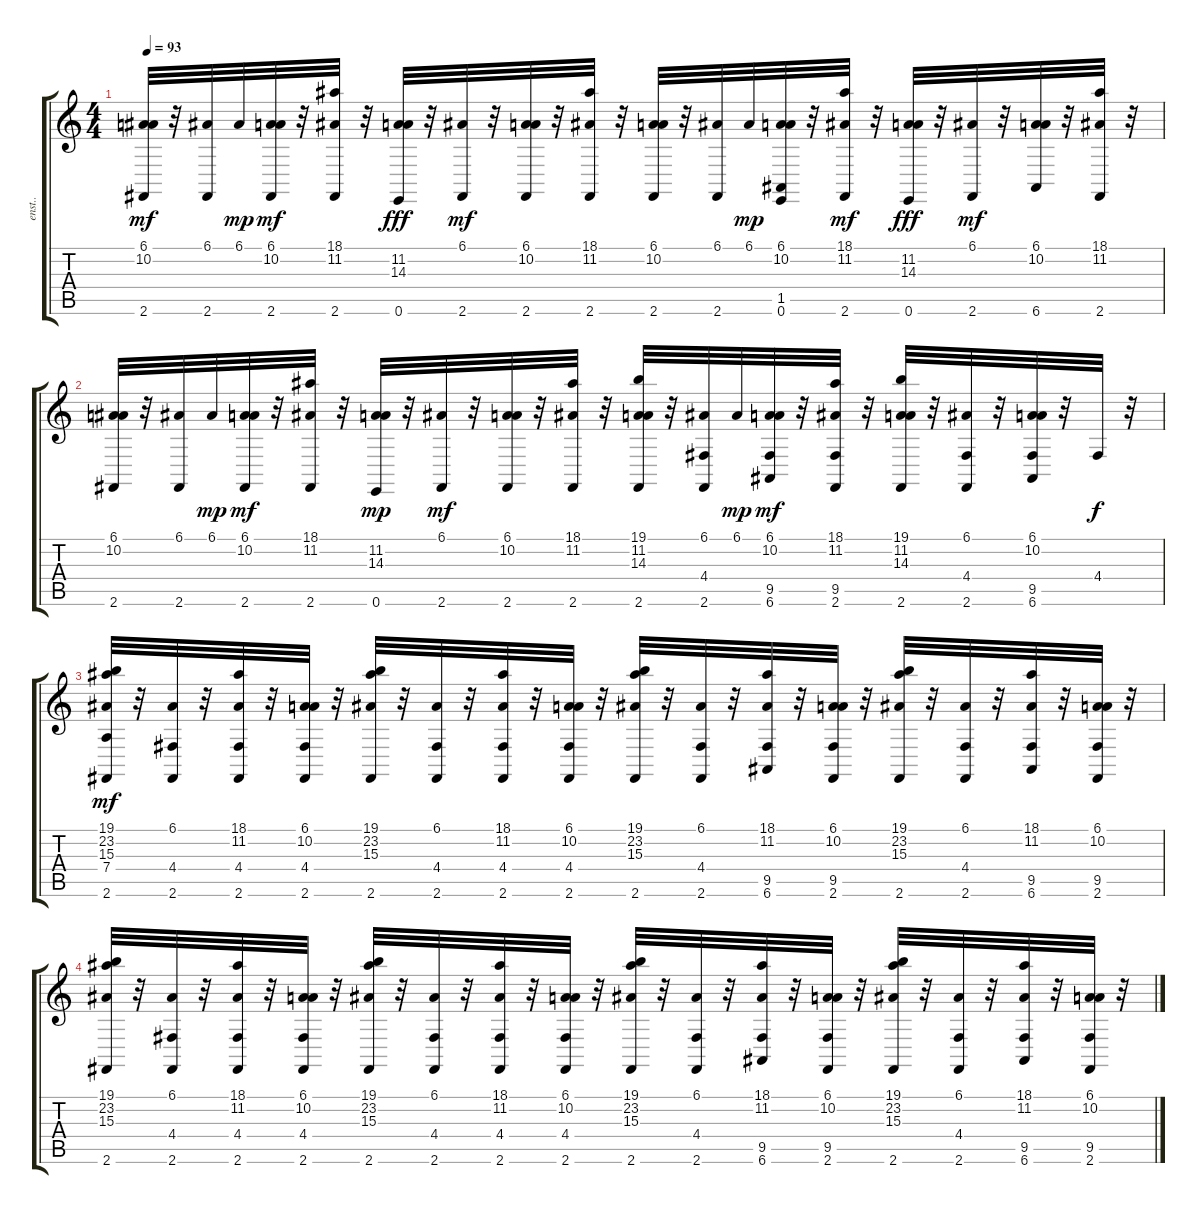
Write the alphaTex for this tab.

\track ("enst.." "enst..") {instrument drawbarorgan}
\staff {score tabs}
\tuning (E4 B3 G3 D3 A2 E2) {hide}
\ts (4 4)
\tempo 93
\clef g2
\ks c
(6.1 10.2 2.6).32{dy mf} r.32 (6.1 2.6).32 6.1.32{dy mp} (6.1 10.2 2.6).32{dy mf} r.32 (18.1 11.2 2.6).32 r.32 (11.2 14.3 0.6).32{dy fff} r.32 (6.1 2.6).32{dy mf} r.32 (6.1 10.2 2.6).32 r.32 (18.1 11.2 2.6).32 r.32 (6.1 10.2 2.6).32 r.32 (6.1 2.6).32 6.1.32{dy mp} (6.1 10.2 1.5 0.6).32 r.32 (18.1 11.2 2.6).32{dy mf} r.32 (11.2 14.3 0.6).32{dy fff} r.32 (6.1 2.6).32{dy mf} r.32 (6.1 10.2 6.6).32 r.32 (18.1 11.2 2.6).32 r.32 |
(6.1 10.2 2.6).32 r.32 (6.1 2.6).32 6.1.32{dy mp} (6.1 10.2 2.6).32{dy mf} r.32 (18.1 11.2 2.6).32 r.32 (11.2 14.3 0.6).32{dy mp} r.32 (6.1 2.6).32{dy mf} r.32 (6.1 10.2 2.6).32 r.32 (18.1 11.2 2.6).32 r.32 (19.1 11.2 14.3 2.6).32 r.32 (6.1 4.4 2.6).32 6.1.32{dy mp} (6.1 10.2 9.5 6.6).32{dy mf} r.32 (18.1 11.2 9.5 2.6).32 r.32 (19.1 11.2 14.3 2.6).32 r.32 (6.1 4.4 2.6).32 r.32 (6.1 10.2 9.5 6.6).32 r.32 4.4.32{dy f} r.32 |
(19.1 23.2 15.3 7.4 2.6).32{dy mf} r.32 (6.1 4.4 2.6).32 r.32 (18.1 11.2 4.4 2.6).32 r.32 (6.1 10.2 4.4 2.6).32 r.32 (19.1 23.2 15.3 2.6).32 r.32 (6.1 4.4 2.6).32 r.32 (18.1 11.2 4.4 2.6).32 r.32 (6.1 10.2 4.4 2.6).32 r.32 (19.1 23.2 15.3 2.6).32 r.32 (6.1 4.4 2.6).32 r.32 (18.1 11.2 9.5 6.6).32 r.32 (6.1 10.2 9.5 2.6).32 r.32 (19.1 23.2 15.3 2.6).32 r.32 (6.1 4.4 2.6).32 r.32 (18.1 11.2 9.5 6.6).32 r.32 (6.1 10.2 9.5 2.6).32 r.32 |
(19.1 23.2 15.3 2.6).32 r.32 (6.1 4.4 2.6).32 r.32 (18.1 11.2 4.4 2.6).32 r.32 (6.1 10.2 4.4 2.6).32 r.32 (19.1 23.2 15.3 2.6).32 r.32 (6.1 4.4 2.6).32 r.32 (18.1 11.2 4.4 2.6).32 r.32 (6.1 10.2 4.4 2.6).32 r.32 (19.1 23.2 15.3 2.6).32 r.32 (6.1 4.4 2.6).32 r.32 (18.1 11.2 9.5 6.6).32 r.32 (6.1 10.2 9.5 2.6).32 r.32 (19.1 23.2 15.3 2.6).32 r.32 (6.1 4.4 2.6).32 r.32 (18.1 11.2 9.5 6.6).32 r.32 (6.1 10.2 9.5 2.6).32 r.32
